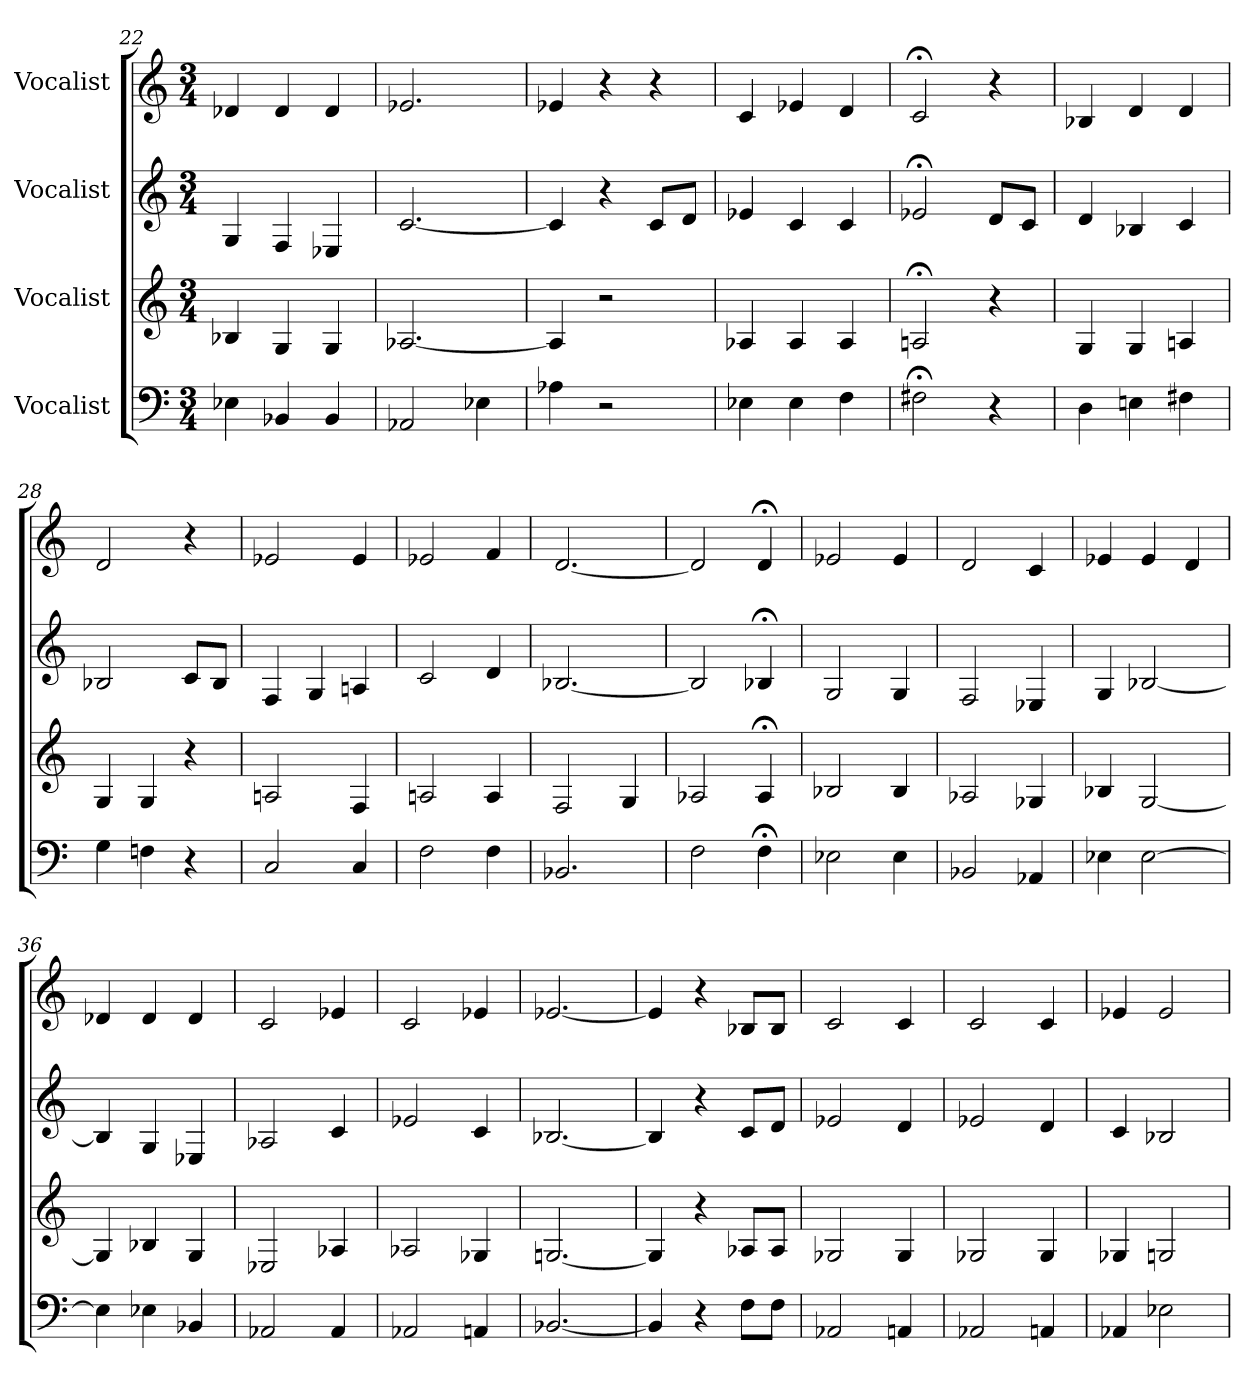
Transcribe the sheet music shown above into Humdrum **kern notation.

**kern	**kern	**kern	**kern
*part4	*part3	*part2	*part1
*staff4	*staff3	*staff2	*staff1
*I"Vocalist	*I"Vocalist	*I"Vocalist	*I"Vocalist
*M3/4	*M3/4	*M3/4	*M3/4
=22	=22	=22	=22
4E-X	4B-X	4G	4d-X
4BB-X	4G	4F	4d-
4BB-	4G	4E-X	4d-
=23	=23	=23	=23
2AA-X	[2.A-X	[2.c	2.e-X
4E-X	.	.	.
=24	=24	=24	=24
4A-X	4A-]	4c]	4e-X
2r	2r	4r	4r
.	.	8cL	4r
.	.	8dJ	.
=25	=25	=25	=25
4E-X	4A-X	4e-X	4c
4E-	4A-	4c	4e-X
4F	4A-	4c	4d
=26	=26	=26	=26
2F#X;<	2An;<	2e-X;<	2c;<
4r	4r	8dL	4r
.	.	8cJ	.
=27	=27	=27	=27
4D	4G	4d	4B-X
4En	4G	4B-X	4d
4F#X	4An	4c	4d
=28	=28	=28	=28
4G	4G	2B-X	2d
4Fn	4G	.	.
4r	4r	8cL	4r
.	.	8B-J	.
=29	=29	=29	=29
2C	2An	4F	2e-X
.	.	4G	.
4C	4F	4An	4e-
=30	=30	=30	=30
2F	2An	2c	2e-X
4F	4A	4d	4f
=31	=31	=31	=31
2.BB-X	2F	[2.B-X	[2.d
.	4G	.	.
=32	=32	=32	=32
2F	2A-X	2B-]	2d]
4F;<	4A-;<	4B-X;<	4d;<
=33	=33	=33	=33
2E-X	2B-X	2G	2e-X
4E-	4B-	4G	4e-
=34	=34	=34	=34
2BB-X	2A-X	2F	2d
4AA-X	4G-X	4E-X	4c
=35	=35	=35	=35
4E-X	4B-X	4G	4e-X
[2E-	[2G	[2B-X	4e-
.	.	.	4d
=36	=36	=36	=36
4E-]	4G]	4B-]	4d-X
4E-X	4B-X	4G	4d-
4BB-X	4G	4E-X	4d-
=37	=37	=37	=37
2AA-X	2E-X	2A-X	2c
4AA-	4A-X	4c	4e-X
=38	=38	=38	=38
2AA-X	2A-X	2e-X	2c
4AAn	4G-X	4c	4e-X
=39	=39	=39	=39
[2.BB-X	[2.Gn	[2.B-X	[2.e-X
=40	=40	=40	=40
4BB-]	4G]	4B-]	4e-]
4r	4r	4r	4r
8FL	8A-XL	8cL	8B-XL
8FJ	8A-J	8dJ	8B-J
=41	=41	=41	=41
2AA-X	2G-X	2e-X	2c
4AAn	4G-	4d	4c
=42	=42	=42	=42
2AA-X	2G-X	2e-X	2c
4AAn	4G-	4d	4c
=43	=43	=43	=43
4AA-X	4G-X	4c	4e-X
2E-X	2Gn	2B-X	2e-
=	=	=	=
*-	*-	*-	*-
